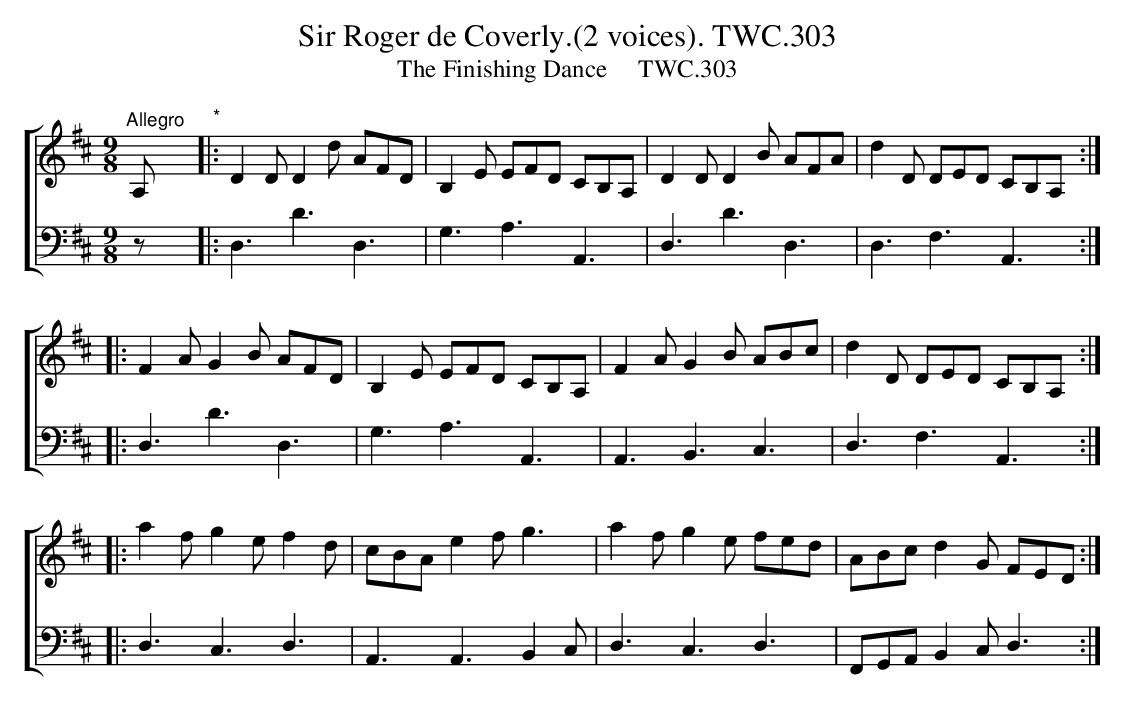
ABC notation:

X:1
T:Sir Roger de Coverly.(2 voices). TWC.303
T:Finishing Dance     TWC.303, The
L:1/8
%%score [1 2]
M:9/8
K:D
V:1
"^Allegro"\
A,"*"|:D2D D2d AFD|B,2E EFD CB,A,|D2D D2B AFA|d2D DED CB,A, :|
|:F2A G2B AFD|B,2E EFD CB,A,|F2A G2B ABc|d2D DED CB,A, :|
|:a2f g2e f2d|cBA e2f g3|a2f g2e fed|ABc d2G FED :|
V:2 clef=bass octave=-2
z|: d3d'3d3|g3 a3A3|d3d'3d3|d3f3A3:|
|:d3d'3d3|g3a3A3|A3B3c3|d3f3A3 :|
|:d3c3d3|A3A3 B2c|d3c3d3|FGA B2c d3 :|
